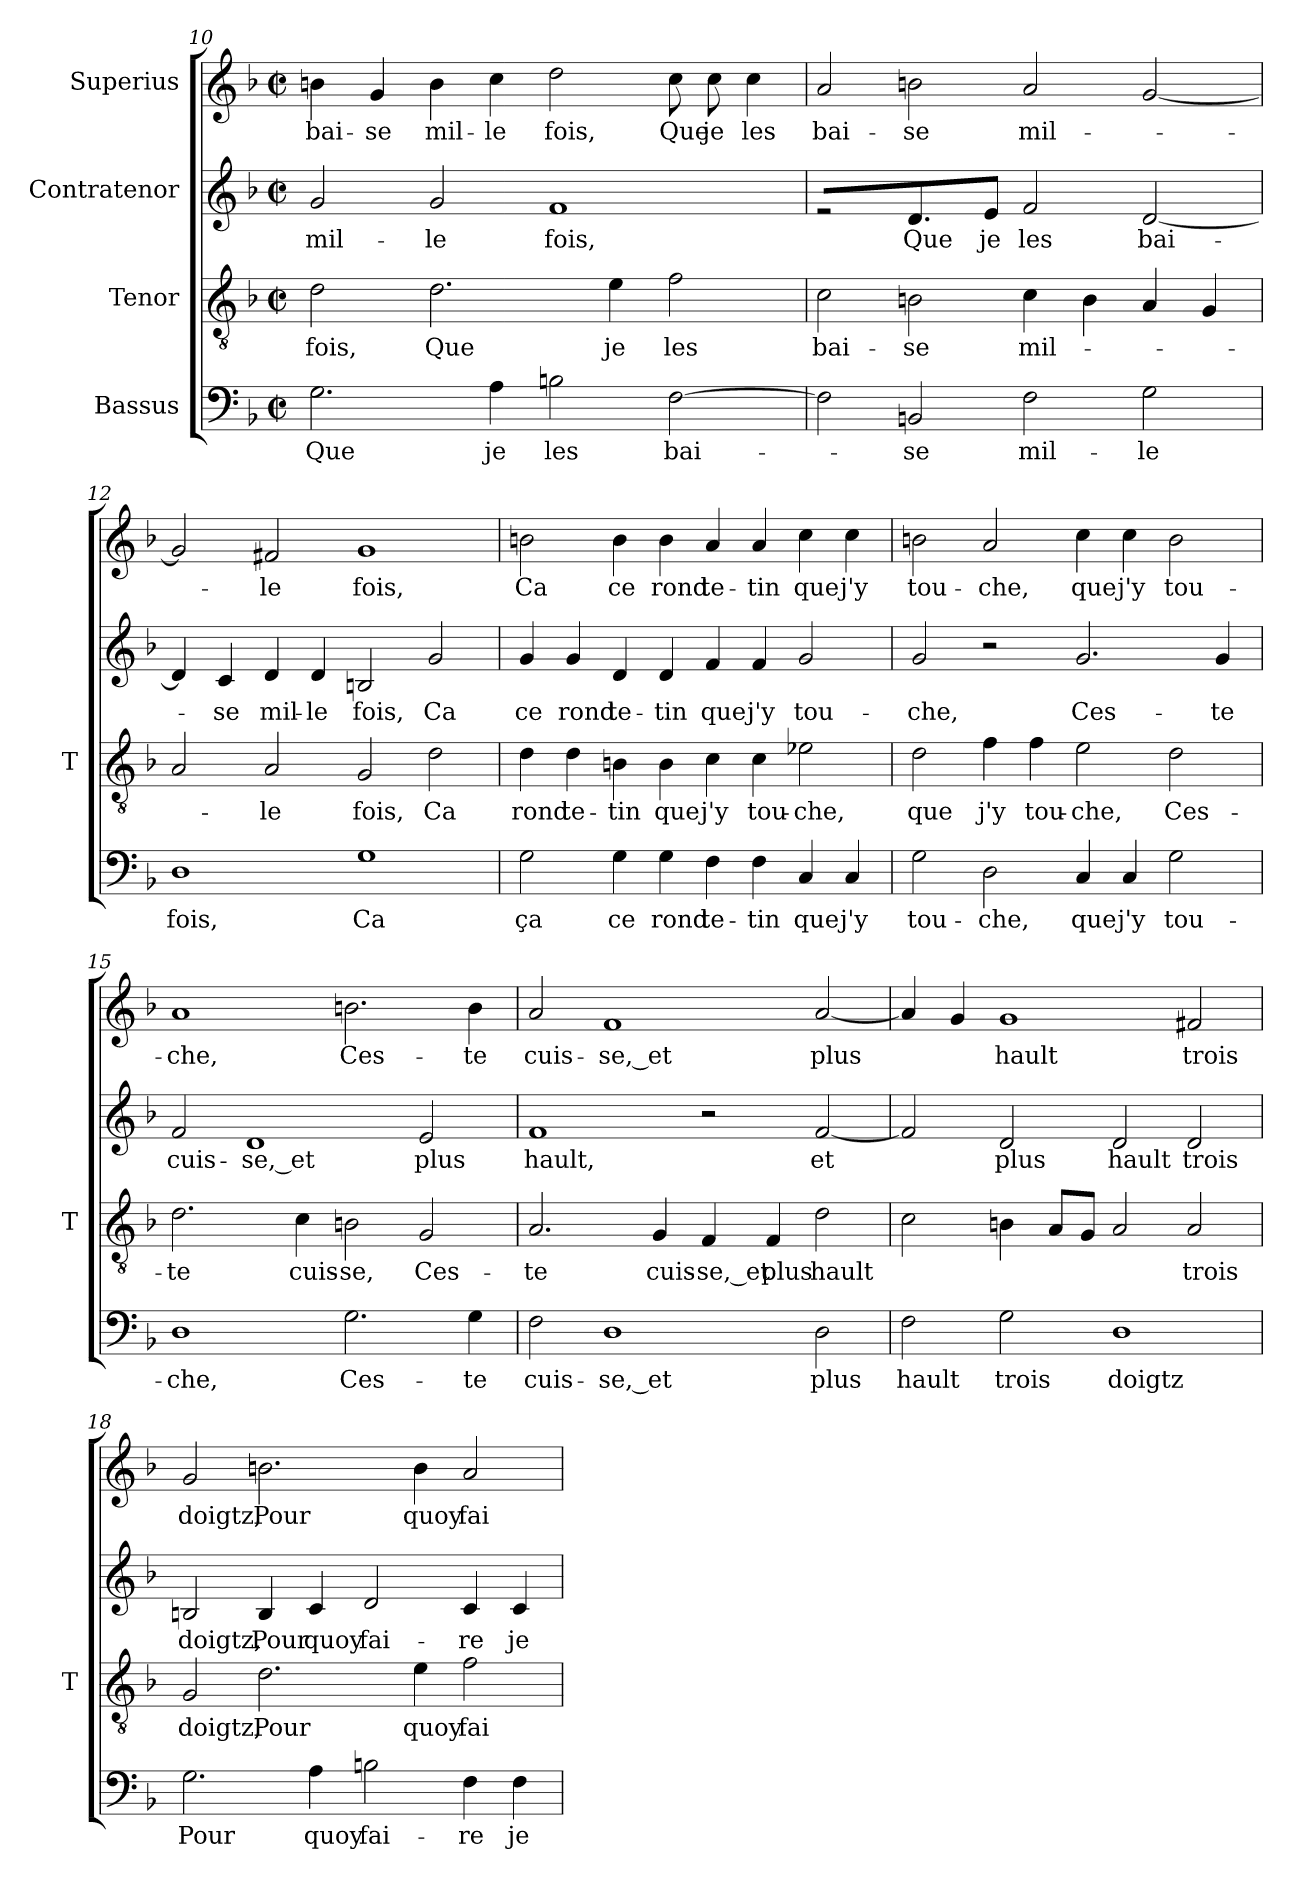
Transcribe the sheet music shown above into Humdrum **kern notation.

**kern	**text	**kern	**text	**kern	**text	**kern	**text
*part4	*part4	*part3	*part3	*part2	*part2	*part1	*part1
*staff4	*staff4	*staff3	*staff3	*staff2	*staff2	*staff1	*staff1
*I"Bassus	*	*I"Tenor	*	*I"Contratenor	*	*I"Superius	*
*	*	*I'T	*	*	*	*	*
*clefF4	*	*clefGv2	*	*clefG2	*	*clefG2	*
*k[b-]	*	*k[b-]	*	*k[b-]	*	*k[b-]	*
*F:	*	*F:	*	*F:	*	*F:	*
*M2/2	*	*M2/2	*	*M2/2	*	*M2/2	*
*met(c|)	*	*met(c|)	*	*met(c|)	*	*met(c|)	*
=10	=10	=10	=10	=10	=10	=10	=10
2.G	-Que	2d	-fois,	2g	mil-	4b	bai-
.	.	.	.	.	.	4g	-se
.	.	2.d	-Que	2g	-le	4b	mil-
4A	-je	.	.	.	.	4cc	-le
2B	-les	.	.	1f	-fois,	2dd	-fois,
.	.	4e	-je	.	.	.	.
[2F	bai-	2f	-les	.	.	8cc	-Que
.	.	.	.	.	.	8cc	-je
.	.	.	.	.	.	4cc	-les
=11	=11	=11	=11	=11	=11	=11	=11
2F]	.	2c	bai-	2r	.	2a	bai-
2BB	-se	2B	-se	4.d	-Que	2b	-se
.	.	.	.	8eJ	-je	.	.
2F	mil-	4c	mil-	2f	-les	2a	mil-
.	.	4B	.	.	.	.	.
2G	-le	4A	.	[2d	bai-	[2g	.
.	.	4G	.	.	.	.	.
=12	=12	=12	=12	=12	=12	=12	=12
1D	-fois,	2A	.	4d]	.	2g]	.
.	.	.	.	4c	-se	.	.
.	.	2A	-le	4d	mil-	2f#X	-le
.	.	.	.	4d	-le	.	.
1G	-Ca	2G	-fois,	2B	-fois,	1g	-fois,
.	.	2d	-Ca	2g	-Ca	.	.
!!LO:PB:g=z
=13	=13	=13	=13	=13	=13	=13	=13
2G	-ça	4d	-rond	4g	-ce	2b	-Ca
.	.	4d	te-	4g	-rond	.	.
4G	-ce	4B	-tin	4d	te-	4b	-ce
4G	-rond	4B	-que	4d	-tin	4b	-rond
4F	te-	4c	-j'y	4f	-que	4a	te-
4F	-tin	4c	tou-	4f	-j'y	4a	-tin
4C	-que	2e-X	-che,	2g	tou-	4cc	-que
4C	-j'y	.	.	.	.	4cc	-j'y
=14	=14	=14	=14	=14	=14	=14	=14
2G	tou-	2d	-que	2g	-che,	2b	tou-
2D	-che,	4f	-j'y	2r	.	2a	-che,
.	.	4f	tou-	.	.	.	.
4C	-que	2e	-che,	2.g	Ces-	4cc	-que
4C	-j'y	.	.	.	.	4cc	-j'y
2G	tou-	2d	Ces-	.	.	2b	tou-
.	.	.	.	4g	-te	.	.
=15	=15	=15	=15	=15	=15	=15	=15
1D	-che,	2.d	-te	2f	cuis-	1a	-che,
.	.	.	.	1d	-se,_et	.	.
.	.	4c	cuis-	.	.	.	.
2.G	Ces-	2B	-se,	.	.	2.b	Ces-
.	.	2G	Ces-	2e	-plus	.	.
4G	-te	.	.	.	.	4b	-te
=16	=16	=16	=16	=16	=16	=16	=16
2F	cuis-	2.A	-te	1f	-hault,	2a	cuis-
1D	-se,_et	.	.	.	.	1f	-se,_et
.	.	4G	cuis-	.	.	.	.
.	.	4F	-se,_et	2r	.	.	.
.	.	4F	-plus	.	.	.	.
2D	-plus	2d	-hault	[2f	-et	[2a	-plus
!!LO:LB:g=z
=17	=17	=17	=17	=17	=17	=17	=17
2F	-hault	2c	.	2f]	.	4a]	.
.	.	.	.	.	.	4g	.
2G	-trois	4B	.	2d	-plus	1g	-hault
.	.	8AL	.	.	.	.	.
.	.	8GJ	.	.	.	.	.
1D	-doigtz	2A	.	2d	-hault	.	.
.	.	2A	-trois	2d	-trois	2f#X	-trois
=18	=18	=18	=18	=18	=18	=18	=18
2.G	-Pour	2G	-doigtz,	2B	-doigtz,	2g	-doigtz,
.	.	2.d	-Pour	4B	-Pour	2.b	-Pour
4A	-quoy	.	.	4c	-quoy	.	.
2B	fai-	.	.	2d	fai-	.	.
.	.	4e	-quoy	.	.	4b	-quoy
4F	-re	2f	fai-	4c	-re	2a	fai-
4F	-je	.	.	4c	-je	.	.
=	=	=	=	=	=	=	=
*-	*-	*-	*-	*-	*-	*-	*-
